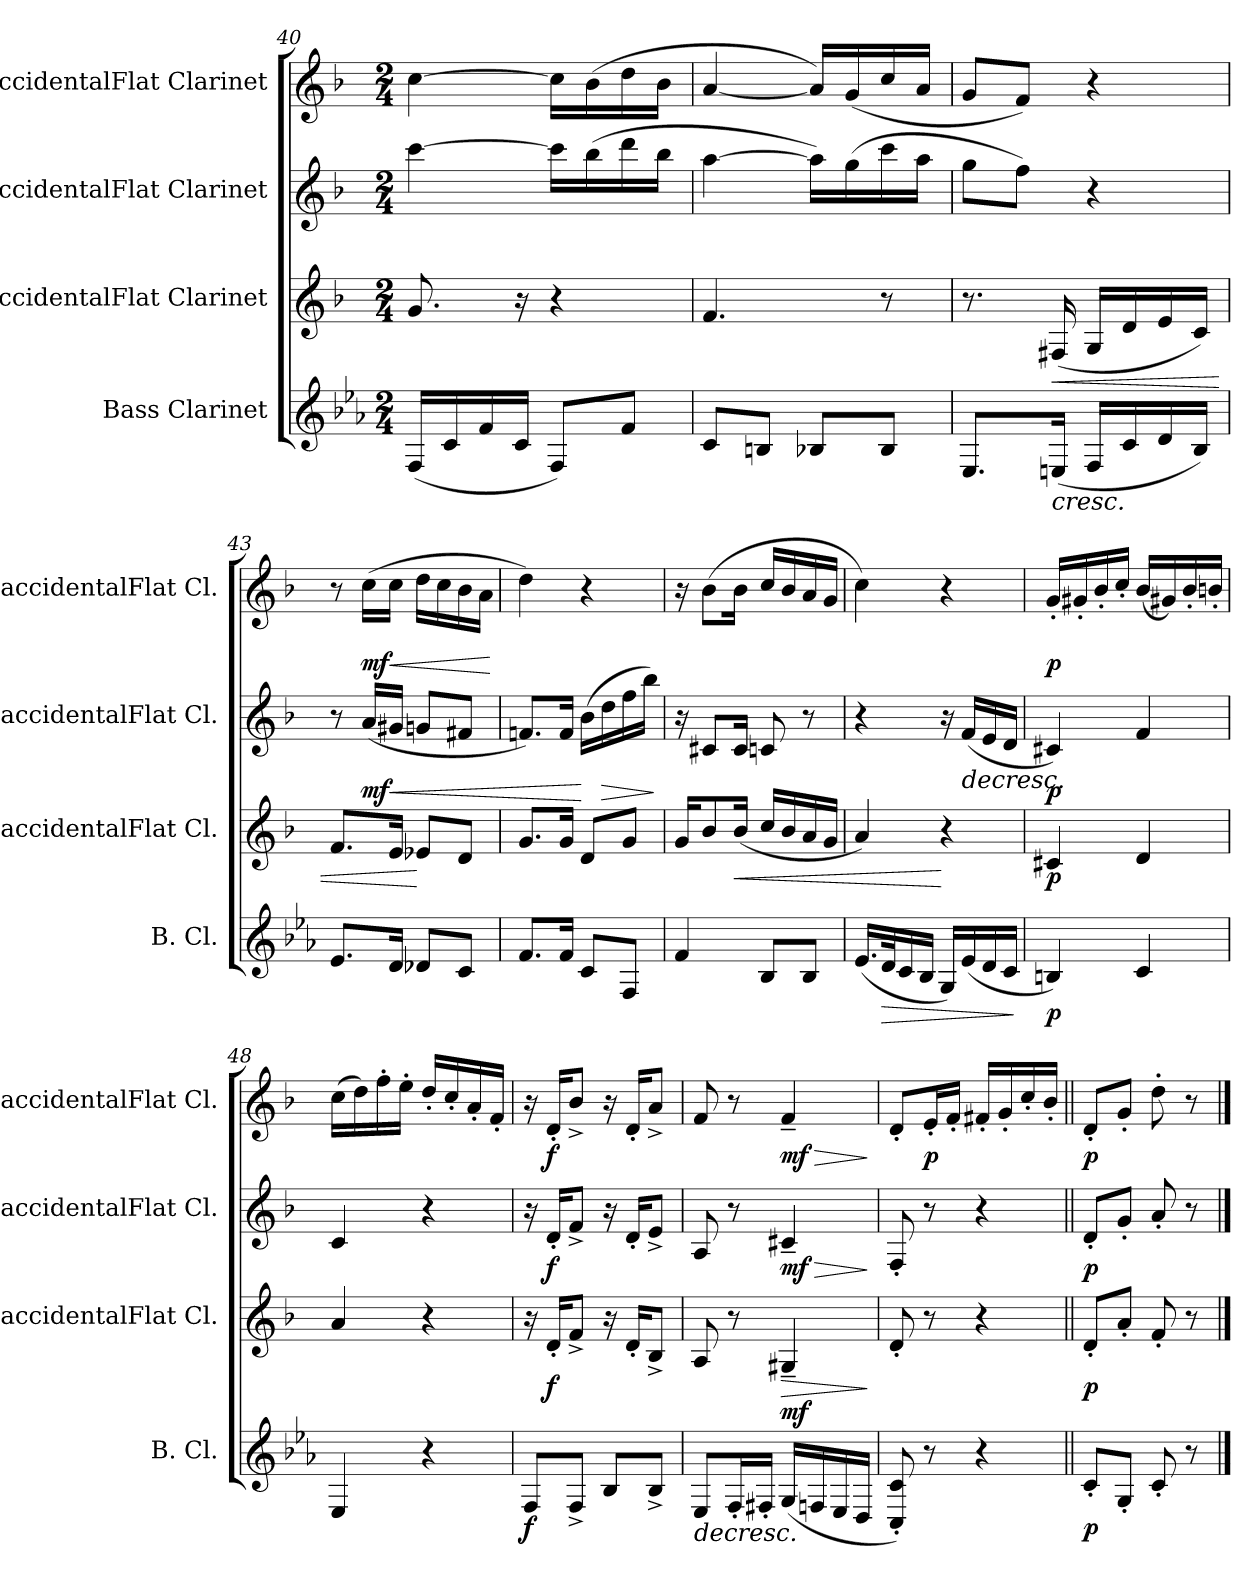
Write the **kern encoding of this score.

**kern	**dynam	**kern	**dynam	**kern	**dynam	**kern	**dynam
*part4	*part4	*part3	*part3	*part2	*part2	*part1	*part1
*staff4	*staff4	*staff3	*staff3	*staff2	*staff2	*staff1	*staff1
*I"Bass Clarinet	*	*I"BaccidentalFlat Clarinet	*	*I"BaccidentalFlat Clarinet	*	*I"BaccidentalFlat Clarinet	*
*I'B. Cl.	*	*I'BaccidentalFlat Cl.	*	*I'BaccidentalFlat Cl.	*	*I'BaccidentalFlat Cl.	*
!!LO:LB:g=z
*clefG2	*	*clefG2	*	*clefG2	*	*clefG2	*
*ITrd8c14	*	*ITrd1c2	*	*ITrd1c2	*	*ITrd1c2	*
*k[b-e-a-]	*	*k[b-e-a-]	*	*k[b-e-a-]	*	*k[b-e-a-]	*
*M2/4	*	*M2/4	*	*M2/4	*	*M2/4	*
=40	=40	=40	=40	=40	=40	=40	=40
(16FF/LL	.	8.f/	.	[4bb-\	.	[4b-\	.
16C/	.	.	.	.	.	.	.
16F/	.	.	.	.	.	.	.
16C/JJ	.	16r	.	.	.	.	.
8FF/L)	.	4r	.	16bb-\LL]	.	16b-\LL]	.
.	.	.	.	(16aa-\	.	(16a-\	.
8F/J	.	.	.	16ccc\	.	16cc\	.
.	.	.	.	16aa-\JJ	.	16a-\JJ	.
=41	=41	=41	=41	=41	=41	=41	=41
8C/L	.	4.e-/	.	[4gg\	.	[4g/	.
8BBn/J	.	.	.	.	.	.	.
8BB-X/L	.	.	.	16gg\LL])	.	16g/LL])	.
.	.	.	.	(16ff\	.	(16f/	.
8BB-/J	.	8r	.	16bb-\	.	16b-/	.
.	.	.	.	16gg\JJ	.	16g/JJ	.
=42	=42	=42	=42	=42	=42	=42	=42
8.EE-/L	.	8.r	.	8ff\L	.	8f/L	.
.	.	.	.	8ee-\J)	.	8e-/J)	.
!	!LO:HP:b	!	!LO:HP:b	!	!	!	!
(16EEn/Jk	<	(16En/	<	.	.	.	.
16FF/LL	.	16F/LL	.	4r	.	4r	.
16C/	.	16c/	.	.	.	.	.
16D/	.	16d/	.	.	.	.	.
16BB-/JJ)	.	16B-/JJ)	.	.	.	.	.
!!LO:PB:g=z
=43	=43	=43	=43	=43	=43	=43	=43
8.E-/L	.	8.e-/L	.	8r	.	8r	.
!	!	!	!	!	!LO:DY:b	!	!LO:DY:b
.	.	.	.	(16g/LL	mf	(16b-\LL	mf
!	!LO:DY:b	!	!	!	!LO:HP:b	!	!LO:HP:b
!	!LO:DY:n=1:a	!	!	!	!	!	!
16D/Jk	mf mf	16d/Jk	.	16f#X/JJ	<	16b-\JJ	<
8D-X/L	[	8d-X/L	[	8fn/L	.	16cc\LL	.
.	.	.	.	.	.	16b-\	.
8C/J	.	8c/J	.	8en/J	.	16a-\	.
.	.	.	.	.	.	16g\JJ	.
.	.	.	.	.	.	.	[
=44	=44	=44	=44	=44	=44	=44	=44
8.F/L	.	8.f/L	.	8.e-X/L)	.	4cc\)	.
16F/Jk	.	16f/Jk	.	16e-/Jk	.	.	.
8C/L	.	8c/L	.	(16a-\LL	[	4r	.
!	!	!	!	!	!LO:HP:b	!	!
.	.	.	.	16cc\	>	.	.
8FF/J	.	8f/J	.	16ee-\	.	.	.
.	.	.	.	16aa-\JJ)	.	.	.
.	.	.	.	.	]	.	.
=45	=45	=45	=45	=45	=45	=45	=45
4F/	.	16f/KL	.	16r	.	16r	.
.	.	8a-/	.	8Bn/L	.	(8a-\L	.
!	!	!	!LO:HP:b	!	!	!	!
.	.	(16a-/Jk	<	16B/Jk	.	16a-\Jk	.
8BB-/L	.	16b-/LL	.	8B-X/	.	16b-/LL	.
.	.	16a-/	.	.	.	16a-/	.
8BB-/J	.	16g/	.	8r	.	16g/	.
.	.	16f/JJ	.	.	.	16f/JJ	.
!!LO:LB:g=z
=46	=46	=46	=46	=46	=46	=46	=46
(16.E-/LL	.	4g/)	.	4r	.	4b-\)	.
!	!LO:HP:b	!	!	!	!	!	!
32D/K	>	.	.	.	.	.	.
16C/	.	.	.	.	.	.	.
16BB-/JJ	.	.	.	.	.	.	.
16GG/LL)	.	4r	[	16r	.	4r	.
!	!	!	!	!	!LO:HP:b	!	!
(16E-/	.	.	.	(16e-/LL	>	.	.
16D/	.	.	.	16d/	.	.	.
16C/JJ	.	.	.	16c/JJ	.	.	.
.	]	.	.	.	.	.	.
=47	=47	=47	=47	=47	=47	=47	=47
!	!LO:DY:b	!	!LO:DY:b	!	!LO:DY:b	!	!LO:DY:b
4BBn/)	p	4Bn/	p	4Bn/)	p	16f'/LL	p
.	.	.	.	.	.	16f#X'/	.
.	.	.	.	.	.	16a-'/	.
.	.	.	.	.	.	16b-'/JJ	.
4C/	.	4c/	.	4e-/	]	(16a-/LL	.
.	.	.	.	.	.	16f#X/)	.
.	.	.	.	.	.	16a-'/	.
.	.	.	.	.	.	16an'/JJ	.
=48	=48	=48	=48	=48	=48	=48	=48
4EE-/	.	4g/	.	4B-/	.	(16b-\LL	.
.	.	.	.	.	.	16cc\)	.
.	.	.	.	.	.	16ee-'\	.
.	.	.	.	.	.	16dd'\JJ	.
4r	.	4r	.	4r	.	16cc'/LL	.
.	.	.	.	.	.	16b-'/	.
.	.	.	.	.	.	16g'/	.
.	.	.	.	.	.	16e-'/JJ	.
=49	=49	=49	=49	=49	=49	=49	=49
!	!LO:DY:b	!	!	!	!	!	!
8FF/L	f	16r	.	16r	.	16r	.
!	!	!	!LO:DY:b	!	!LO:DY:b	!	!LO:DY:b
.	.	16c'/KL	f	16c'/KL	f	16c'/KL	f
8FF^/J	.	8e-^/J	.	8e-^/J	.	8a-^/J	.
8BB-/L	.	16r	.	16r	.	16r	.
.	.	16c'/KL	.	16c'/KL	.	16c'/KL	.
8BB-^/J	.	8A-^/J	.	8d^/J	.	8g^/J	.
!!LO:LB:g=z
=50	=50	=50	=50	=50	=50	=50	=50
!	!LO:HP:b	!	!	!	!	!	!
8EE-/L	>	8G/	.	8G/	.	8e-/	.
16FF'/L	.	8r	.	8r	.	8r	.
16FF#X'/JJ	.	.	.	.	.	.	.
!	!LO:DY:a	!	!LO:HP:b	!	!LO:HP:b	!	!LO:HP:b
!	!	!	!	!	!LO:DY:n=1:b	!	!LO:DY:n=1:b
(16GG/LL	mf	4F#X~/	>	4Bn~/	> mf	4e-~/	> mf
16FFn/	.	.	.	.	.	.	.
16EE-/	.	.	.	.	.	.	.
16DD/JJ	.	.	.	.	.	.	.
.	]	.	]	.	]	.	]
=51	=51	=51	=51	=51	=51	=51	=51
8CC/' 8C/')	.	8c'/	.	8E-'/	.	8c'/L	.
!	!	!	!	!	!	!	!LO:DY:b
8r	.	8r	.	8r	.	16d'/L	p
.	.	.	.	.	.	16e-'/JJ	.
4r	.	4r	.	4r	.	16en'/LL	.
.	.	.	.	.	.	16f'/	.
.	.	.	.	.	.	16b-'/	.
.	.	.	.	.	.	16a-'/JJ	.
=52||	=52||	=52||	=52||	=52||	=52||	=52||	=52||
!	!LO:DY:b	!	!LO:DY:b	!	!LO:DY:b	!	!LO:DY:b
8C'/L	p	8c'/L	p	8c'/L	p	8c'/L	p
8GG'/J	.	8g'/J	.	8f'/J	.	8f'/J	.
8C'/	.	8e-'/	.	8g'/	.	8cc'\	.
8r	.	8r	.	8r	.	8r	.
==	==	==	==	==	==	==	==
*-	*-	*-	*-	*-	*-	*-	*-
